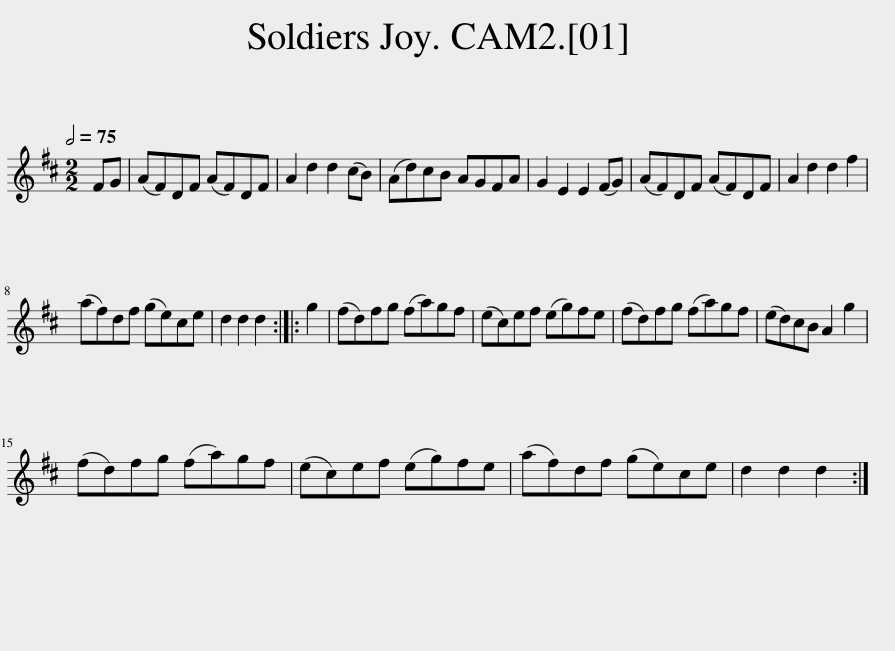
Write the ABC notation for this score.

X:1
L:1/8
Q:1/2=75
M:2/2
I:linebreak $
K:D
V:1 treble
V:1
 FG | (AF)DF (AF)DF | A2 d2 d2 (cB) | (Ad)cB AGFA | G2 E2 E2 (FG) | %5
 (AF)DF (AF)DF | A2 d2 d2 f2 |$ (af)df (ge)ce | d2 d2 d2 :: g2 | %10
 (fd)fg (fa)gf | (ec)ef (eg)fe | (fd)fg (fa)gf | (ed)cB A2 g2 |$ (fd)fg (fa)gf | %15
 (ec)ef (eg)fe | (af)df (ge)ce | d2 d2 d2 :| %18
